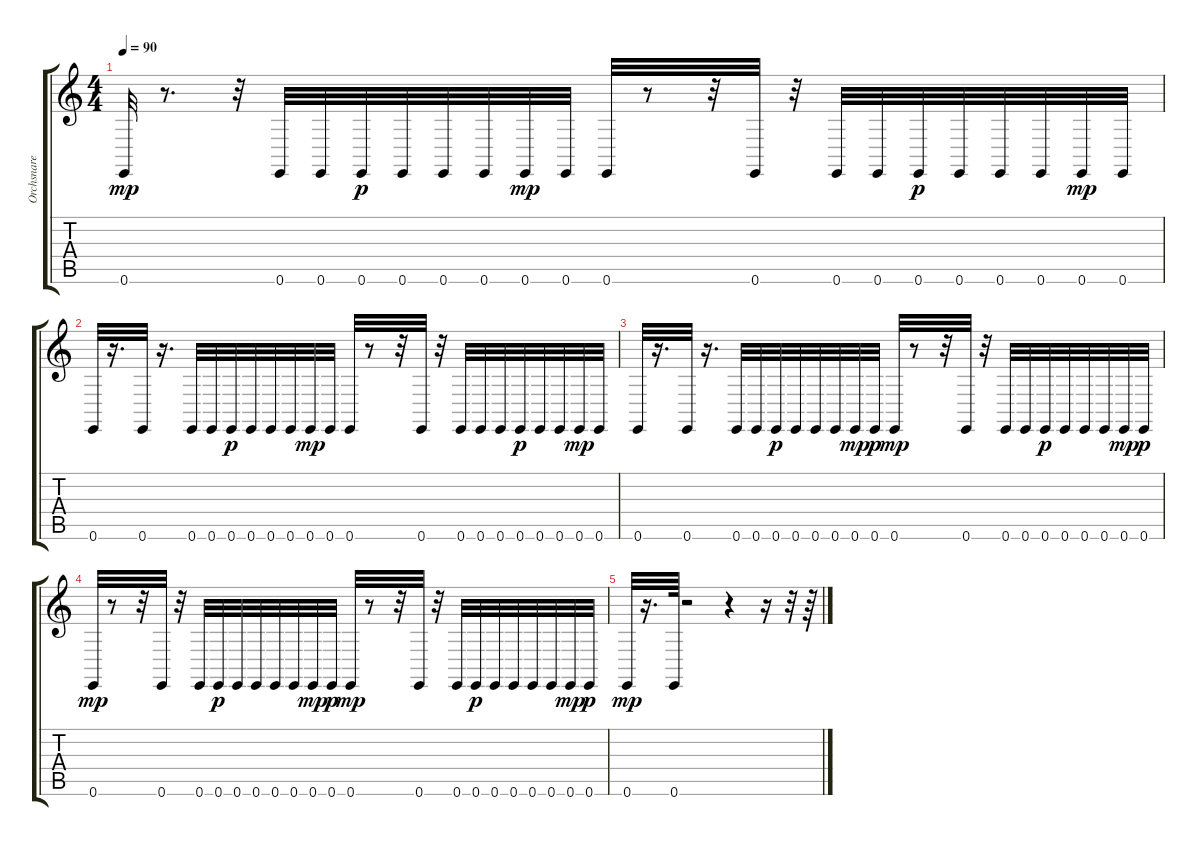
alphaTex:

\track ("Orchsnare" "Orchsnare") {instrument stringensemble1}
\staff {score tabs}
\tuning (E4 B3 G3 D3 A2 E2) {hide}
\ts (4 4)
\tempo 90
\clef g2
\ks c
0.6.32{dy mp} r.8{d} r.32 0.6.32 0.6.32 0.6.32{dy p} 0.6.32 0.6.32 0.6.32 0.6.32{dy mp} 0.6.32 0.6.32 r.8 r.32 0.6.32 r.32 0.6.32 0.6.32 0.6.32{dy p} 0.6.32 0.6.32 0.6.32 0.6.32{dy mp} 0.6.32 |
0.6.32 r.16{d} 0.6.32 r.16{d} 0.6.32 0.6.32 0.6.32{dy p} 0.6.32 0.6.32 0.6.32 0.6.32{dy mp} 0.6.32 0.6.32 r.8 r.32 0.6.32 r.32 0.6.32 0.6.32 0.6.32 0.6.32{dy p} 0.6.32 0.6.32 0.6.32{dy mp} 0.6.32 |
0.6.32 r.16{d} 0.6.32 r.16{d} 0.6.32 0.6.32 0.6.32{dy p} 0.6.32 0.6.32 0.6.32 0.6.32{dy mp} 0.6.32{dy p} 0.6.32{dy mp} r.8 r.32 0.6.32 r.32 0.6.32 0.6.32 0.6.32{dy p} 0.6.32 0.6.32 0.6.32 0.6.32{dy mp} 0.6.32{dy p} |
0.6.32{dy mp} r.8 r.32 0.6.32 r.32 0.6.32 0.6.32{dy p} 0.6.32 0.6.32 0.6.32 0.6.32 0.6.32{dy mp} 0.6.32{dy p} 0.6.32{dy mp} r.8 r.32 0.6.32 r.32 0.6.32 0.6.32{dy p} 0.6.32 0.6.32 0.6.32 0.6.32 0.6.32{dy mp} 0.6.32{dy p} |
0.6.32{dy mp} r.16{d} 0.6.64 r.2 r.4 r.16 r.32 r.64
